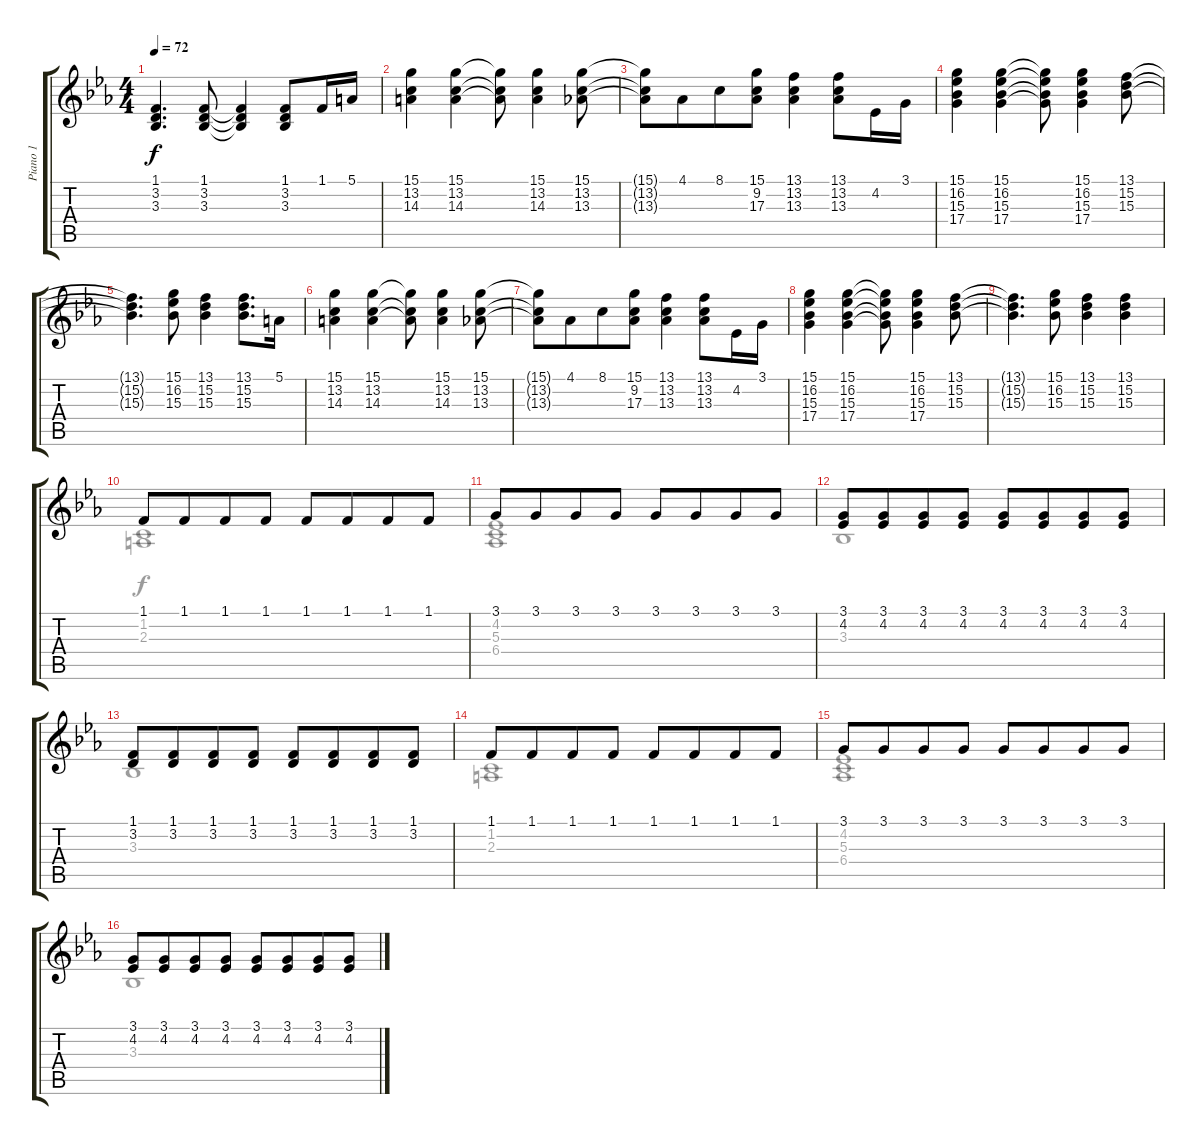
\track ("Piano 1" "Piano 1") {instrument acousticgrandpiano}
\staff {score tabs}
\tuning (E4 B3 G3 D3 A2 E2) {hide}
\voice
\ts (4 4)
\tempo 72
\clef g2
\ks eb
(1.1 3.2 3.3).4{d dy f} (1.1 3.2 3.3).8 (1.1{t} 3.2{t} 3.3{t}).4 (1.1 3.2 3.3).8 1.1.16 5.1.16 |
(15.1 13.2 14.3).4 (15.1 13.2 14.3).4 (15.1{t} 13.2{t} 14.3{t}).8 (15.1 13.2 14.3).4 (15.1 13.2 13.3).8 |
(15.1{t} 13.2{t} 13.3{t}).8 4.1.8{beam merge} 8.1.8 (15.1 9.2 17.3).8 (13.1 13.2 13.3).4 (13.1 13.2 13.3).8 4.2.16 3.1.16 |
(15.1 16.2 15.3 17.4).4 (15.1 16.2 15.3 17.4).4 (15.1{t} 16.2{t} 15.3{t} 17.4{t}).8 (15.1 16.2 15.3 17.4).4 (13.1 15.2 15.3).8 |
(13.1{t} 15.2{t} 15.3{t}).4{d} (15.1 16.2 15.3).8 (13.1 15.2 15.3).4 (13.1 15.2 15.3).8{d} 5.1.16 |
(15.1 13.2 14.3).4 (15.1 13.2 14.3).4 (15.1{t} 13.2{t} 14.3{t}).8 (15.1 13.2 14.3).4 (15.1 13.2 13.3).8 |
(15.1{t} 13.2{t} 13.3{t}).8 4.1.8{beam merge} 8.1.8 (15.1 9.2 17.3).8 (13.1 13.2 13.3).4 (13.1 13.2 13.3).8 4.2.16 3.1.16 |
(15.1 16.2 15.3 17.4).4 (15.1 16.2 15.3 17.4).4 (15.1{t} 16.2{t} 15.3{t} 17.4{t}).8 (15.1 16.2 15.3 17.4).4 (13.1 15.2 15.3).8 |
(13.1{t} 15.2{t} 15.3{t}).4{d} (15.1 16.2 15.3).8 (13.1 15.2 15.3).4 (13.1 15.2 15.3).4 |
1.1.8 1.1.8{beam merge} 1.1.8 1.1.8 1.1.8 1.1.8{beam merge} 1.1.8 1.1.8 |
3.1.8 3.1.8{beam merge} 3.1.8 3.1.8{beam split} 3.1.8 3.1.8{beam merge} 3.1.8 3.1.8 |
(3.1 4.2).8 (3.1 4.2).8{beam merge} (3.1 4.2).8 (3.1 4.2).8{beam split} (3.1 4.2).8 (3.1 4.2).8{beam merge} (3.1 4.2).8 (3.1 4.2).8 |
(1.1 3.2).8 (1.1 3.2).8{beam merge} (1.1 3.2).8 (1.1 3.2).8{beam split} (1.1 3.2).8 (1.1 3.2).8{beam merge} (1.1 3.2).8 (1.1 3.2).8 |
1.1.8 1.1.8{beam merge} 1.1.8 1.1.8 1.1.8 1.1.8{beam merge} 1.1.8 1.1.8 |
3.1.8 3.1.8{beam merge} 3.1.8 3.1.8{beam split} 3.1.8 3.1.8{beam merge} 3.1.8 3.1.8 |
(3.1 4.2).8 (3.1 4.2).8{beam merge} (3.1 4.2).8 (3.1 4.2).8{beam split} (3.1 4.2).8 (3.1 4.2).8{beam merge} (3.1 4.2).8 (3.1 4.2).8
\voice
\clef g2
\ottava regular
\simile none
\ks eb
|
|
|
|
|
|
|
|
|
(1.2 2.3).1 |
(4.2 5.3 6.4).1 |
3.3.1 |
3.3.1 |
(1.2 2.3).1 |
(4.2 5.3 6.4).1 |
3.3.1
